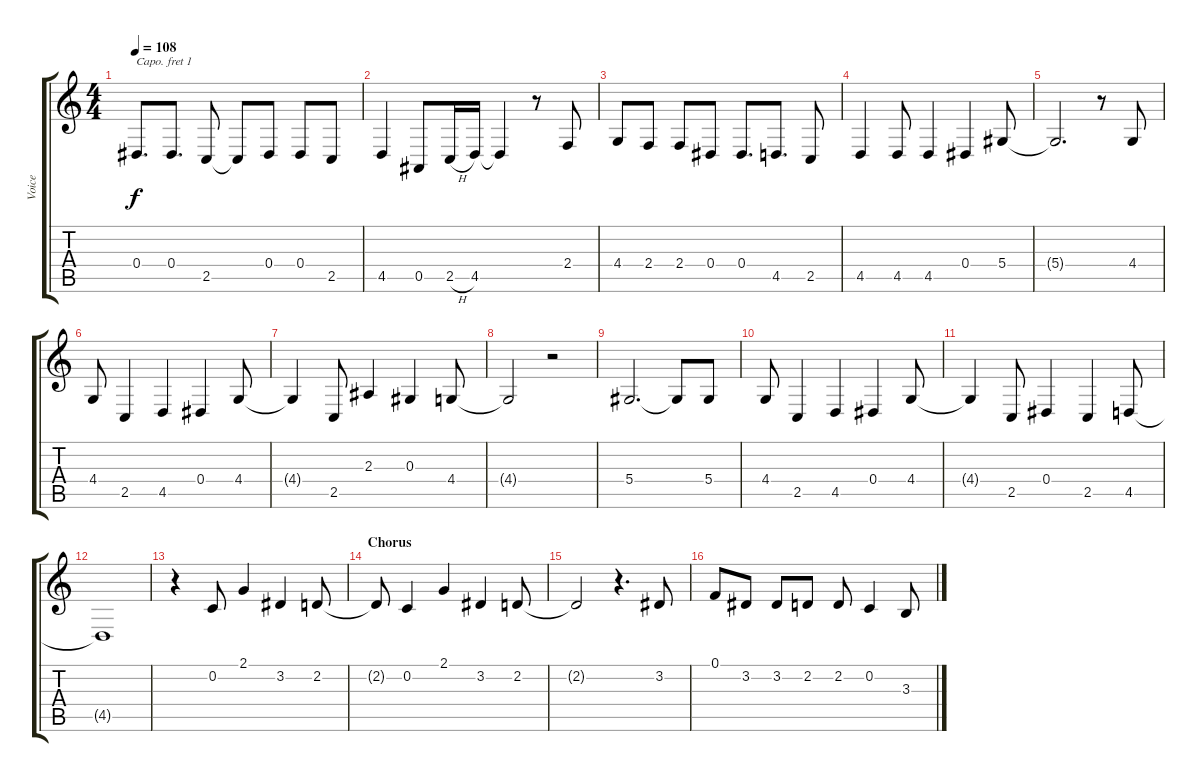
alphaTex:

\track ("Voice" "Voice") {instrument clarinet}
\staff {score tabs}
\capo 1
\tuning (E4 B3 G3 D3 A2 E2) {hide}
\ts (4 4)
\tempo 108
\clef g2
\ks c
0.4.8{d dy f} 0.4.8{d} 2.5.8 2.5{t}.8 0.4.8 0.4.8 2.5.8 |
4.5.4 0.5.8 2.5{h}.16 4.5.16 4.5{t}.4 r.8 2.4.8 |
4.4.8 2.4.8 2.4.8 0.4.8 0.4.8{d} 4.5.8{d} 2.5.8 |
4.5.4 4.5.8 4.5.4 0.4.4 5.4.8 |
5.4{t}.2{d} r.8 4.4.8 |
4.4.8 2.5.4 4.5.4 0.4.4 4.4.8 |
4.4{t}.4 2.5.8 2.3.4 0.3.4 4.4.8 |
4.4{t}.2 r.2 |
5.4.2{d} 5.4{t}.8 5.4.8 |
4.4.8 2.5.4 4.5.4 0.4.4 4.4.8 |
4.4{t}.4 2.5.8 0.4.4 2.5.4 4.5.8 |
4.5{t}.1 |
r.4 0.2.8{volume 13} 2.1.4 3.2.4 2.2.8 |
\section ("" "Chorus")
2.2{t}.8 0.2.4 2.1.4 3.2.4 2.2.8 |
2.2{t}.2 r.4{d} 3.2.8 |
0.1.8 3.2.8 3.2.8 2.2.8 2.2.8 0.2.4 3.3.8
